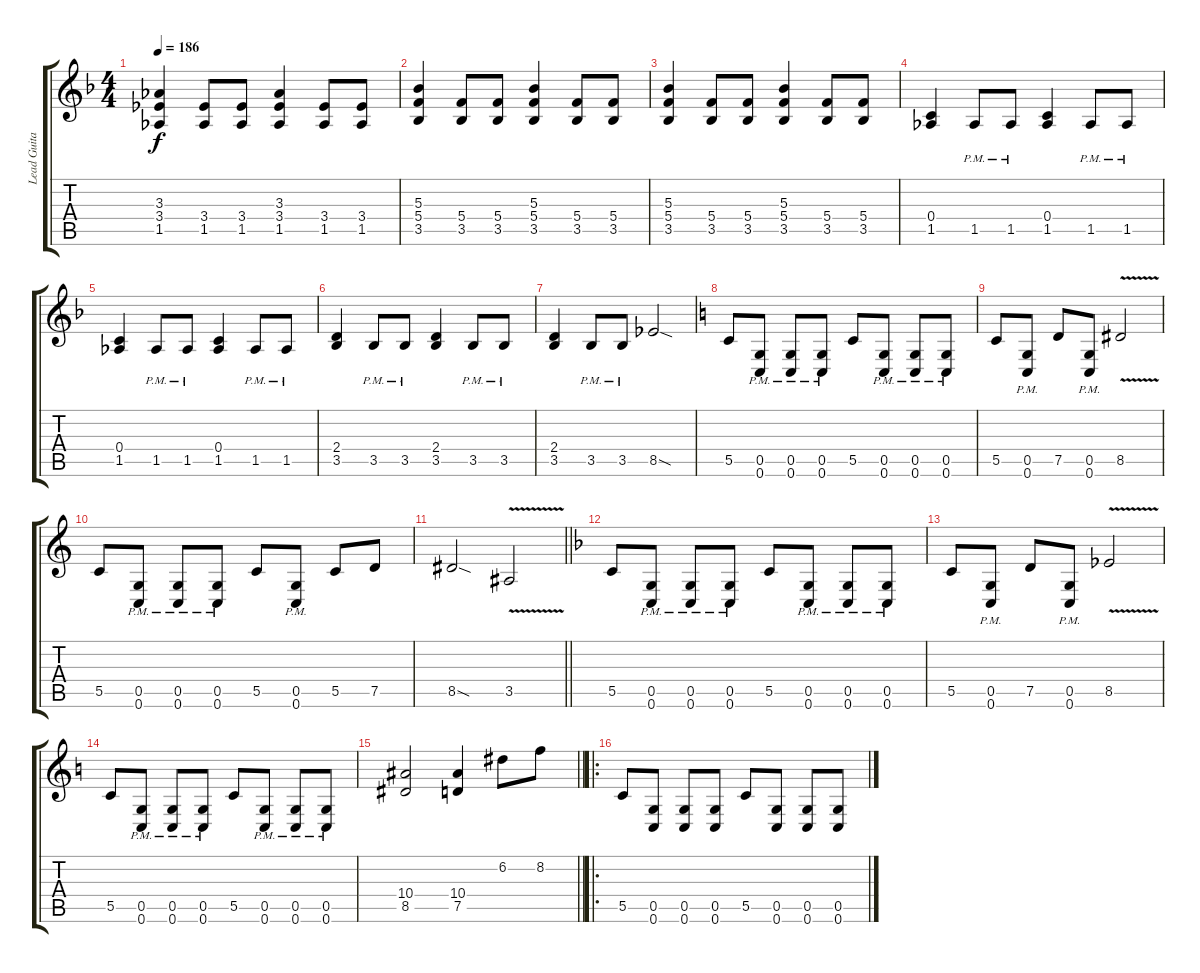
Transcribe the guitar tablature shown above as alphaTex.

\track ("Lead Guitar" "Lead Guita") {instrument distortionguitar}
\staff {score tabs}
\tuning (D4 A3 F3 C3 G2 C2) {hide}
\ts (4 4)
\tempo 186
\clef g2
\ks f
(3.3 3.4 1.5).4{dy f} (3.4 1.5).8 (3.4 1.5).8 (3.3 3.4 1.5).4 (3.4 1.5).8 (3.4 1.5).8 |
(5.3 5.4 3.5).4 (5.4 3.5).8 (5.4 3.5).8 (5.3 5.4 3.5).4 (5.4 3.5).8 (5.4 3.5).8 |
(5.3 5.4 3.5).4 (5.4 3.5).8 (5.4 3.5).8 (5.3 5.4 3.5).4 (5.4 3.5).8 (5.4 3.5).8 |
(0.4 1.5).4 1.5{pm}.8 1.5{pm}.8 (0.4 1.5).4 1.5{pm}.8 1.5{pm}.8 |
(0.4 1.5).4 1.5{pm}.8 1.5{pm}.8 (0.4 1.5).4 1.5{pm}.8 1.5{pm}.8 |
(2.4 3.5).4 3.5{pm}.8 3.5{pm}.8 (2.4 3.5).4 3.5{pm}.8 3.5{pm}.8 |
(2.4 3.5).4 3.5{pm}.8 3.5{pm}.8 8.5{sod}.2 |
\ks c
5.5.8 (0.5{pm} 0.6{pm}).8 (0.5{pm} 0.6{pm}).8 (0.5{pm} 0.6{pm}).8 5.5.8 (0.5{pm} 0.6{pm}).8 (0.5{pm} 0.6{pm}).8 (0.5{pm} 0.6{pm}).8 |
5.5.8 (0.5{pm} 0.6{pm}).8 7.5.8 (0.5{pm} 0.6{pm}).8 8.5{v}.2 |
5.5.8 (0.5{pm} 0.6{pm}).8 (0.5{pm} 0.6{pm}).8 (0.5{pm} 0.6{pm}).8 5.5.8 (0.5{pm} 0.6{pm}).8 5.5.8 7.5.8 |
\barLineRight lightlight
8.5{sod}.2 3.5{v}.2 |
\ks f
5.5.8 (0.5{pm} 0.6{pm}).8 (0.5{pm} 0.6{pm}).8 (0.5{pm} 0.6{pm}).8 5.5.8 (0.5{pm} 0.6{pm}).8 (0.5{pm} 0.6{pm}).8 (0.5{pm} 0.6{pm}).8 |
5.5.8 (0.5{pm} 0.6{pm}).8 7.5.8 (0.5{pm} 0.6{pm}).8 8.5{v}.2 |
\ks c
5.5.8 (0.5{pm} 0.6{pm}).8 (0.5{pm} 0.6{pm}).8 (0.5{pm} 0.6{pm}).8 5.5.8 (0.5{pm} 0.6{pm}).8 (0.5{pm} 0.6{pm}).8 (0.5{pm} 0.6{pm}).8 |
\barLineRight lightlight
(10.4 8.5).2 (10.4 7.5).4 6.2.8 8.2.8 |
\ro
5.5.8 (0.5 0.6).8 (0.5 0.6).8 (0.5 0.6).8 5.5.8 (0.5 0.6).8 (0.5 0.6).8 (0.5 0.6).8
